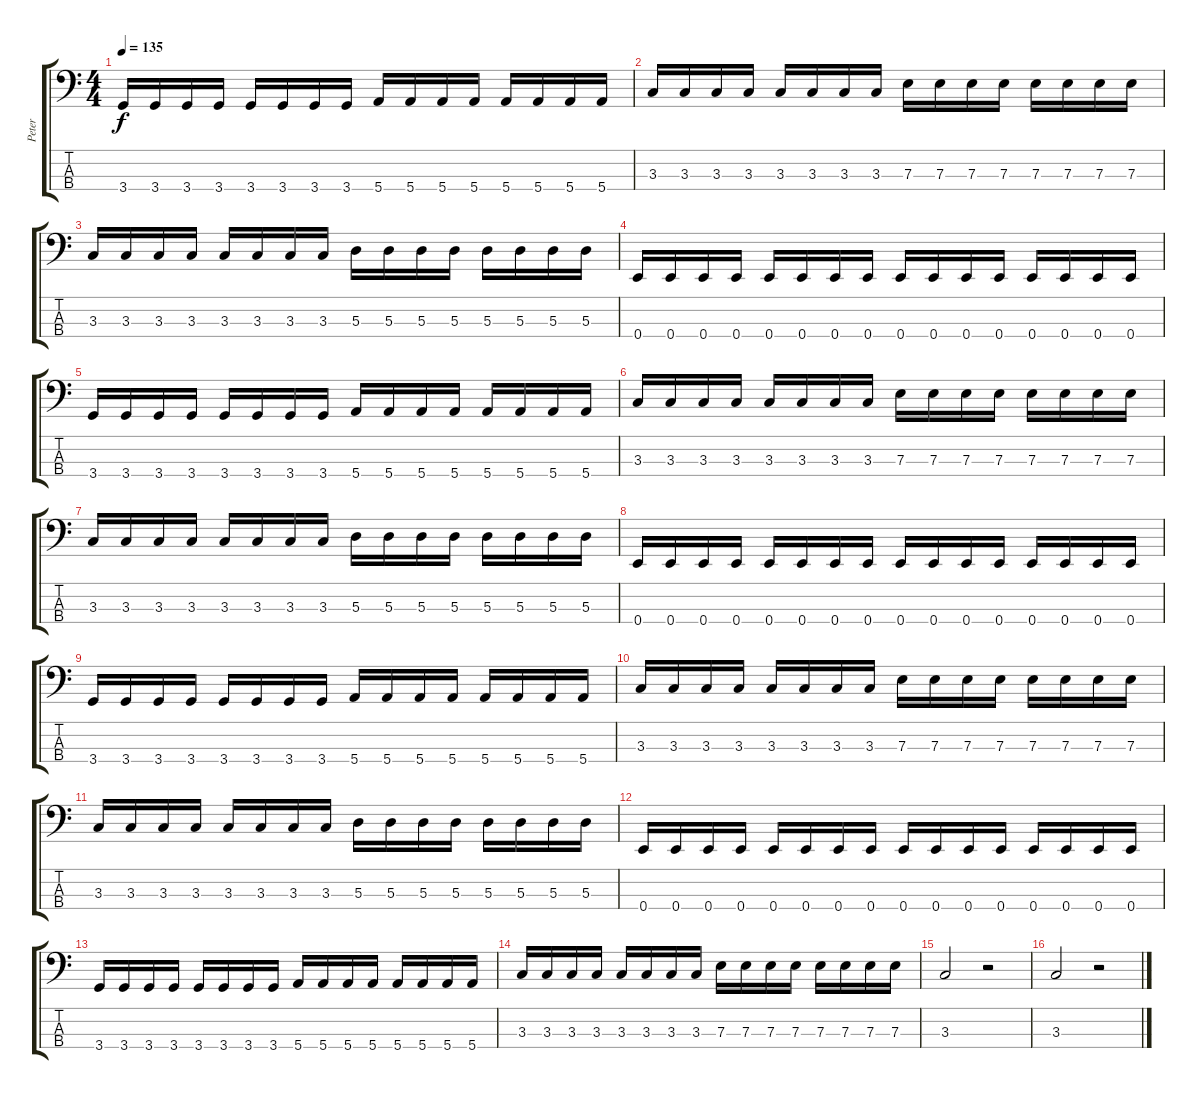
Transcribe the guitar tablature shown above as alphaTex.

\track ("Peter" "Peter") {instrument electricbasspick}
\staff {score tabs}
\tuning (G2 D2 A1 E1) {hide}
\ts (4 4)
\tempo 135
\clef f4
\ks c
3.4.16{dy f} 3.4.16 3.4.16 3.4.16 3.4.16 3.4.16 3.4.16 3.4.16 5.4.16 5.4.16 5.4.16 5.4.16 5.4.16 5.4.16 5.4.16 5.4.16 |
3.3.16 3.3.16 3.3.16 3.3.16 3.3.16 3.3.16 3.3.16 3.3.16 7.3.16 7.3.16 7.3.16 7.3.16 7.3.16 7.3.16 7.3.16 7.3.16 |
3.3.16 3.3.16 3.3.16 3.3.16 3.3.16 3.3.16 3.3.16 3.3.16 5.3.16 5.3.16 5.3.16 5.3.16 5.3.16 5.3.16 5.3.16 5.3.16 |
0.4.16 0.4.16 0.4.16 0.4.16 0.4.16 0.4.16 0.4.16 0.4.16 0.4.16 0.4.16 0.4.16 0.4.16 0.4.16 0.4.16 0.4.16 0.4.16 |
3.4.16 3.4.16 3.4.16 3.4.16 3.4.16 3.4.16 3.4.16 3.4.16 5.4.16 5.4.16 5.4.16 5.4.16 5.4.16 5.4.16 5.4.16 5.4.16 |
3.3.16 3.3.16 3.3.16 3.3.16 3.3.16 3.3.16 3.3.16 3.3.16 7.3.16 7.3.16 7.3.16 7.3.16 7.3.16 7.3.16 7.3.16 7.3.16 |
3.3.16 3.3.16 3.3.16 3.3.16 3.3.16 3.3.16 3.3.16 3.3.16 5.3.16 5.3.16 5.3.16 5.3.16 5.3.16 5.3.16 5.3.16 5.3.16 |
0.4.16 0.4.16 0.4.16 0.4.16 0.4.16 0.4.16 0.4.16 0.4.16 0.4.16 0.4.16 0.4.16 0.4.16 0.4.16 0.4.16 0.4.16 0.4.16 |
3.4.16 3.4.16 3.4.16 3.4.16 3.4.16 3.4.16 3.4.16 3.4.16 5.4.16 5.4.16 5.4.16 5.4.16 5.4.16 5.4.16 5.4.16 5.4.16 |
3.3.16 3.3.16 3.3.16 3.3.16 3.3.16 3.3.16 3.3.16 3.3.16 7.3.16 7.3.16 7.3.16 7.3.16 7.3.16 7.3.16 7.3.16 7.3.16 |
3.3.16 3.3.16 3.3.16 3.3.16 3.3.16 3.3.16 3.3.16 3.3.16 5.3.16 5.3.16 5.3.16 5.3.16 5.3.16 5.3.16 5.3.16 5.3.16 |
0.4.16 0.4.16 0.4.16 0.4.16 0.4.16 0.4.16 0.4.16 0.4.16 0.4.16 0.4.16 0.4.16 0.4.16 0.4.16 0.4.16 0.4.16 0.4.16 |
3.4.16 3.4.16 3.4.16 3.4.16 3.4.16 3.4.16 3.4.16 3.4.16 5.4.16 5.4.16 5.4.16 5.4.16 5.4.16 5.4.16 5.4.16 5.4.16 |
3.3.16 3.3.16 3.3.16 3.3.16 3.3.16 3.3.16 3.3.16 3.3.16 7.3.16 7.3.16 7.3.16 7.3.16 7.3.16 7.3.16 7.3.16 7.3.16 |
3.3.2 r.2 |
3.3.2 r.2
